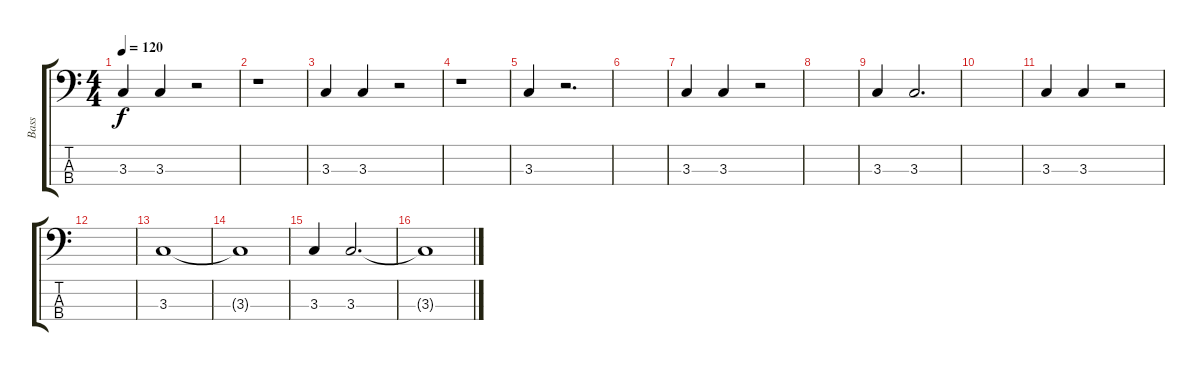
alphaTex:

\track ("Bass" "Bass") {instrument fretlessbass}
\staff {score tabs}
\tuning (G2 D2 A1 E1) {hide}
\ts (4 4)
\tempo 120
\clef f4
\ks c
3.3.4{dy f instrument fretlessbass} 3.3.4 r.2 |
r.1 |
3.3.4 3.3.4 r.2 |
r.1 |
3.3.4 r.2{d} |
|
3.3.4 3.3.4 r.2 |
|
3.3.4 3.3.2{d} |
|
3.3.4 3.3.4 r.2 |
|
3.3.1 |
3.3{t}.1 |
3.3.4 3.3.2{d} |
3.3{t}.1
